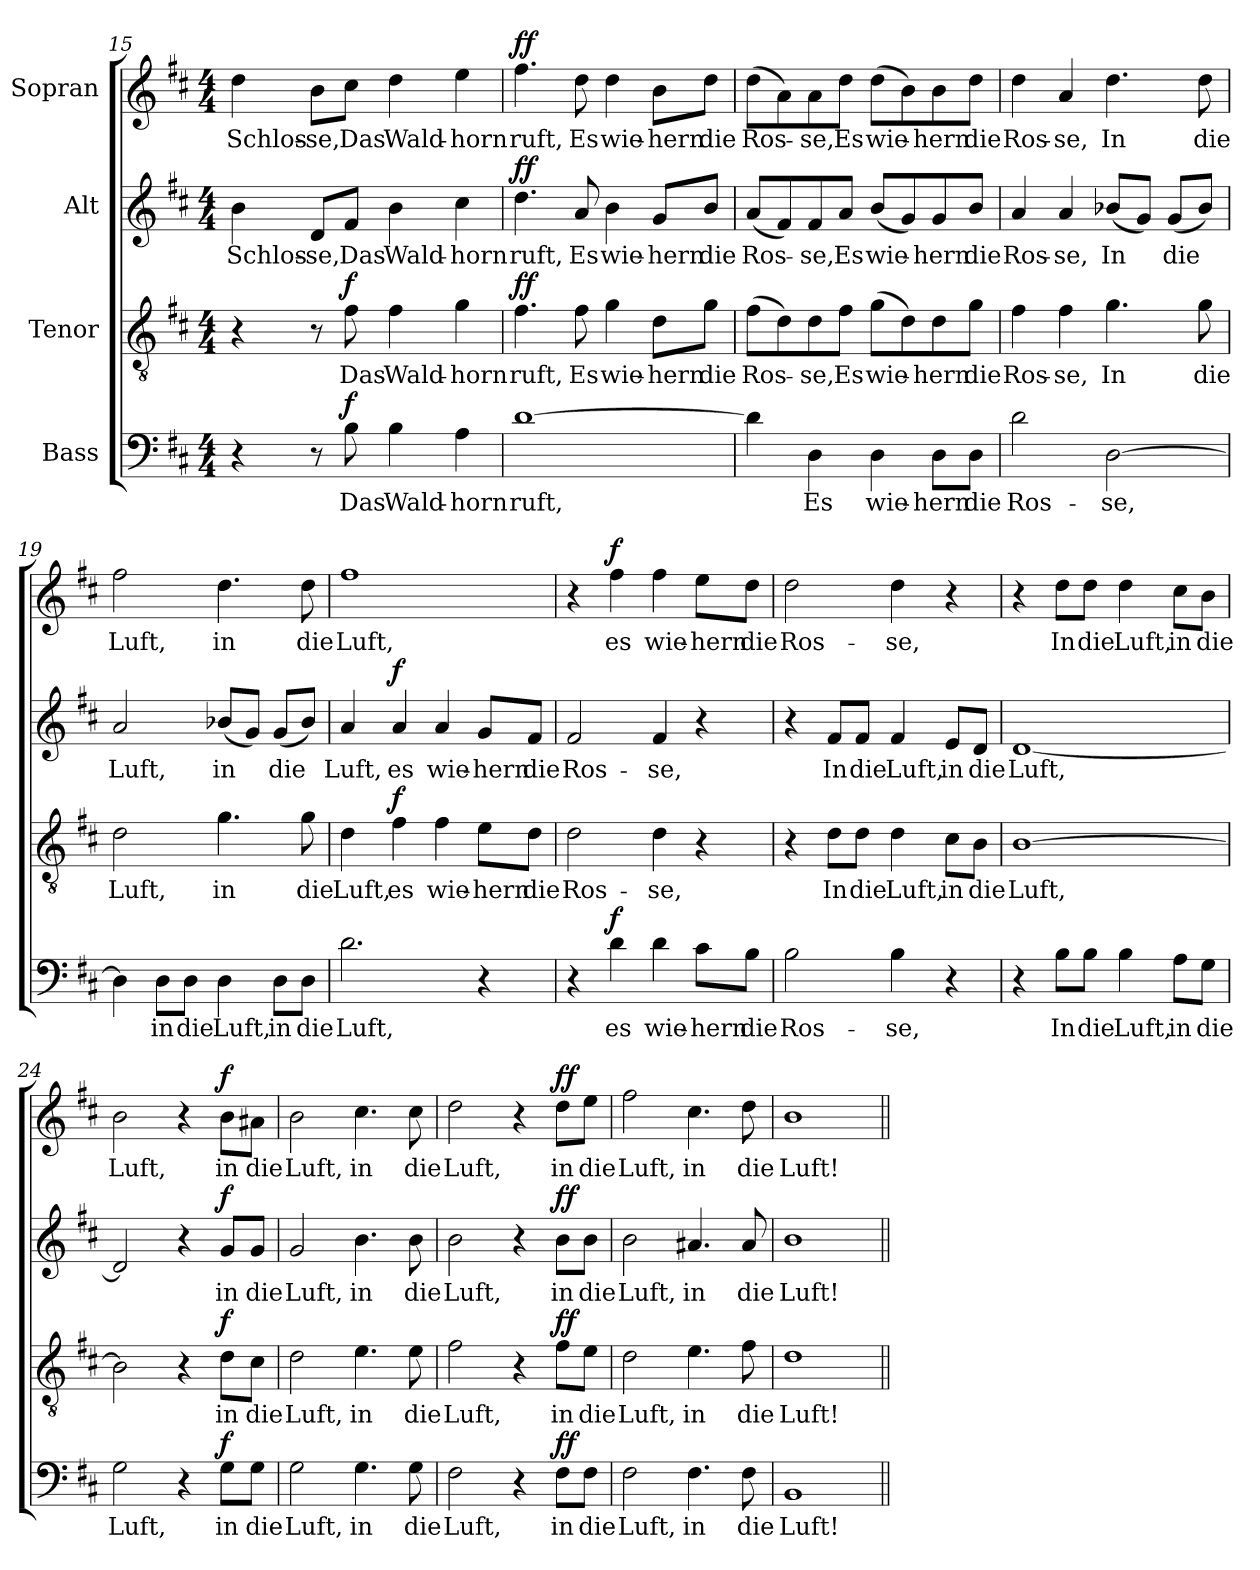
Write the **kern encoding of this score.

**kern	**text	**dynam	**kern	**text	**dynam	**kern	**text	**dynam	**kern	**text	**dynam
*part4	*part4	*part4	*part3	*part3	*part3	*part2	*part2	*part2	*part1	*part1	*part1
*staff4	*staff4	*staff4	*staff3	*staff3	*staff3	*staff2	*staff2	*staff2	*staff1	*staff1	*staff1
*I"Bass	*	*	*I"Tenor	*	*	*I"Alt	*	*	*I"Sopran	*	*
*clefF4	*	*	*clefGv2	*	*	*clefG2	*	*	*clefG2	*	*
*k[f#c#]	*	*	*k[f#c#]	*	*	*k[f#c#]	*	*	*k[f#c#]	*	*
*D:	*	*	*D:	*	*	*D:	*	*	*D:	*	*
*M4/4	*	*	*M4/4	*	*	*M4/4	*	*	*M4/4	*	*
=15	=15	=15	=15	=15	=15	=15	=15	=15	=15	=15	=15
!	!	!	!	!	!	!	!LO:LY:b	!	!	!LO:LY:b	!
4r	.	.	4r	.	.	4b\	Schlos-	.	4dd\	Schlos-	.
!	!	!	!	!	!	!	!LO:LY:b	!	!	!LO:LY:b	!
8r	.	.	8r	.	.	8d/L	-se,	.	8b\L	-se,	.
!	!LO:LY:b	!LO:DY:b	!	!LO:LY:b	!LO:DY:b	!	!LO:LY:b	!	!	!LO:LY:b	!
8B\	Das	f	8f#\	Das	f	8f#/J	Das	.	8cc#\J	Das	.
!	!LO:LY:b	!	!	!LO:LY:b	!	!	!LO:LY:b	!	!	!LO:LY:b	!
4B\	Wald-	.	4f#\	Wald-	.	4b\	Wald-	.	4dd\	Wald-	.
!	!LO:LY:b	!	!	!LO:LY:b	!	!	!LO:LY:b	!	!	!LO:LY:b	!
4A\	-horn	.	4g\	-horn	.	4cc#\	-horn	.	4ee\	-horn	.
=16	=16	=16	=16	=16	=16	=16	=16	=16	=16	=16	=16
!	!LO:LY:b	!	!	!LO:LY:b	!LO:DY:b	!	!LO:LY:b	!LO:DY:b	!	!LO:LY:b	!LO:DY:b
[1d	ruft,	.	4.f#\	ruft,	ff	4.dd\	ruft,	ff	4.ff#\	ruft,	ff
!	!	!	!	!LO:LY:b	!	!	!LO:LY:b	!	!	!LO:LY:b	!
.	.	.	8f#\	Es	.	8a/	Es	.	8dd\	Es	.
!	!	!	!	!LO:LY:b	!	!	!LO:LY:b	!	!	!LO:LY:b	!
.	.	.	4g\	wie-	.	4b\	wie-	.	4dd\	wie-	.
!	!	!	!	!LO:LY:b	!	!	!LO:LY:b	!	!	!LO:LY:b	!
.	.	.	8d\L	-hern	.	8g/L	-hern	.	8b\L	-hern	.
!	!	!	!	!LO:LY:b	!	!	!LO:LY:b	!	!	!LO:LY:b	!
.	.	.	8g\J	die	.	8b/J	die	.	8dd\J	die	.
!!LO:PB:g=z
=17	=17	=17	=17	=17	=17	=17	=17	=17	=17	=17	=17
!	!	!	!	!LO:LY:b	!	!	!LO:LY:b	!	!	!LO:LY:b	!
4d\]	.	.	(>8f#\L	Ros-	.	(<8a/L	Ros-	.	(>8dd\L	Ros-	.
.	.	.	8d\)	.	.	8f#/)	.	.	8a\)	.	.
!	!LO:LY:b	!	!	!LO:LY:b	!	!	!LO:LY:b	!	!	!LO:LY:b	!
4D\	Es	.	8d\	-se,	.	8f#/	-se,	.	8a\	-se,	.
!	!	!	!	!LO:LY:b	!	!	!LO:LY:b	!	!	!LO:LY:b	!
.	.	.	8f#\J	Es	.	8a/J	Es	.	8dd\J	Es	.
!	!LO:LY:b	!	!	!LO:LY:b	!	!	!LO:LY:b	!	!	!LO:LY:b	!
4D\	wie-	.	(>8g\L	wie-	.	(<8b/L	wie-	.	(>8dd\L	wie-	.
.	.	.	8d\)	.	.	8g/)	.	.	8b\)	.	.
!	!LO:LY:b	!	!	!LO:LY:b	!	!	!LO:LY:b	!	!	!LO:LY:b	!
8D\L	-hern	.	8d\	-hern	.	8g/	-hern	.	8b\	-hern	.
!	!LO:LY:b	!	!	!LO:LY:b	!	!	!LO:LY:b	!	!	!LO:LY:b	!
8D\J	die	.	8g\J	die	.	8b/J	die	.	8dd\J	die	.
=18	=18	=18	=18	=18	=18	=18	=18	=18	=18	=18	=18
!	!LO:LY:b	!	!	!LO:LY:b	!	!	!LO:LY:b	!	!	!LO:LY:b	!
2d\	Ros-	.	4f#\	Ros-	.	4a/	Ros-	.	4dd\	Ros-	.
!	!	!	!	!LO:LY:b	!	!	!LO:LY:b	!	!	!LO:LY:b	!
.	.	.	4f#\	-se,	.	4a/	-se,	.	4a/	-se,	.
!	!LO:LY:b	!	!	!LO:LY:b	!	!	!LO:LY:b	!	!	!LO:LY:b	!
[2D\	-se,	.	4.g\	In	.	(<8b-X/L	In	.	4.dd\	In	.
.	.	.	.	.	.	8g/J)	.	.	.	.	.
!	!	!	!	!	!	!	!LO:LY:b	!	!	!	!
.	.	.	.	.	.	(<8g/L	die	.	.	.	.
!	!	!	!	!LO:LY:b	!	!	!	!	!	!LO:LY:b	!
.	.	.	8g\	die	.	8b-/J)	.	.	8dd\	die	.
=19	=19	=19	=19	=19	=19	=19	=19	=19	=19	=19	=19
!	!	!	!	!LO:LY:b	!	!	!LO:LY:b	!	!	!LO:LY:b	!
4D\]	.	.	2d\	Luft,	.	2a/	Luft,	.	2ff#\	Luft,	.
!	!LO:LY:b	!	!	!	!	!	!	!	!	!	!
8D\L	in	.	.	.	.	.	.	.	.	.	.
!	!LO:LY:b	!	!	!	!	!	!	!	!	!	!
8D\J	die	.	.	.	.	.	.	.	.	.	.
!	!LO:LY:b	!	!	!LO:LY:b	!	!	!LO:LY:b	!	!	!LO:LY:b	!
4D\	Luft,	.	4.g\	in	.	(<8b-X/L	in	.	4.dd\	in	.
.	.	.	.	.	.	8g/J)	.	.	.	.	.
!	!LO:LY:b	!	!	!	!	!	!LO:LY:b	!	!	!	!
8D\L	in	.	.	.	.	(<8g/L	die	.	.	.	.
!	!LO:LY:b	!	!	!LO:LY:b	!	!	!	!	!	!LO:LY:b	!
8D\J	die	.	8g\	die	.	8b-/J)	.	.	8dd\	die	.
!!LO:LB:g=z
=20	=20	=20	=20	=20	=20	=20	=20	=20	=20	=20	=20
!	!LO:LY:b	!	!	!LO:LY:b	!	!	!LO:LY:b	!	!	!LO:LY:b	!
2.d\	Luft,	.	4d\	Luft,	.	4a/	Luft,	.	1ff#	Luft,	.
!	!	!	!	!LO:LY:b	!LO:DY:b	!	!LO:LY:b	!LO:DY:b	!	!	!
.	.	.	4f#\	es	f	4a/	es	f	.	.	.
!	!	!	!	!LO:LY:b	!	!	!LO:LY:b	!	!	!	!
.	.	.	4f#\	wie-	.	4a/	wie-	.	.	.	.
!	!	!	!	!LO:LY:b	!	!	!LO:LY:b	!	!	!	!
4r	.	.	8e\L	-hern	.	8g/L	-hern	.	.	.	.
!	!	!	!	!LO:LY:b	!	!	!LO:LY:b	!	!	!	!
.	.	.	8d\J	die	.	8f#/J	die	.	.	.	.
=21	=21	=21	=21	=21	=21	=21	=21	=21	=21	=21	=21
!	!	!	!	!LO:LY:b	!	!	!LO:LY:b	!	!	!	!
4r	.	.	2d\	Ros-	.	2f#/	Ros-	.	4r	.	.
!	!LO:LY:b	!LO:DY:b	!	!	!	!	!	!	!	!LO:LY:b	!LO:DY:b
4d\	es	f	.	.	.	.	.	.	4ff#\	es	f
!	!LO:LY:b	!	!	!LO:LY:b	!	!	!LO:LY:b	!	!	!LO:LY:b	!
4d\	wie-	.	4d\	-se,	.	4f#/	-se,	.	4ff#\	wie-	.
!	!LO:LY:b	!	!	!	!	!	!	!	!	!LO:LY:b	!
8c#\L	-hern	.	4r	.	.	4r	.	.	8ee\L	-hern	.
!	!LO:LY:b	!	!	!	!	!	!	!	!	!LO:LY:b	!
8B\J	die	.	.	.	.	.	.	.	8dd\J	die	.
=22	=22	=22	=22	=22	=22	=22	=22	=22	=22	=22	=22
!	!LO:LY:b	!	!	!	!	!	!	!	!	!LO:LY:b	!
2B\	Ros-	.	4r	.	.	4r	.	.	2dd\	Ros-	.
!	!	!	!	!LO:LY:b	!	!	!LO:LY:b	!	!	!	!
.	.	.	8d\L	In	.	8f#/L	In	.	.	.	.
!	!	!	!	!LO:LY:b	!	!	!LO:LY:b	!	!	!	!
.	.	.	8d\J	die	.	8f#/J	die	.	.	.	.
!	!LO:LY:b	!	!	!LO:LY:b	!	!	!LO:LY:b	!	!	!LO:LY:b	!
4B\	-se,	.	4d\	Luft,	.	4f#/	Luft,	.	4dd\	-se,	.
!	!	!	!	!LO:LY:b	!	!	!LO:LY:b	!	!	!	!
4r	.	.	8c#\L	in	.	8e/L	in	.	4r	.	.
!	!	!	!	!LO:LY:b	!	!	!LO:LY:b	!	!	!	!
.	.	.	8B\J	die	.	8d/J	die	.	.	.	.
=23	=23	=23	=23	=23	=23	=23	=23	=23	=23	=23	=23
!	!	!	!	!LO:LY:b	!	!	!LO:LY:b	!	!	!	!
4r	.	.	[1B	Luft,	.	[1d	Luft,	.	4r	.	.
!	!LO:LY:b	!	!	!	!	!	!	!	!	!LO:LY:b	!
8B\L	In	.	.	.	.	.	.	.	8dd\L	In	.
!	!LO:LY:b	!	!	!	!	!	!	!	!	!LO:LY:b	!
8B\J	die	.	.	.	.	.	.	.	8dd\J	die	.
!	!LO:LY:b	!	!	!	!	!	!	!	!	!LO:LY:b	!
4B\	Luft,	.	.	.	.	.	.	.	4dd\	Luft,	.
!	!LO:LY:b	!	!	!	!	!	!	!	!	!LO:LY:b	!
8A\L	in	.	.	.	.	.	.	.	8cc#\L	in	.
!	!LO:LY:b	!	!	!	!	!	!	!	!	!LO:LY:b	!
8G\J	die	.	.	.	.	.	.	.	8b\J	die	.
=24	=24	=24	=24	=24	=24	=24	=24	=24	=24	=24	=24
!	!LO:LY:b	!	!	!	!	!	!	!	!	!LO:LY:b	!
2G\	Luft,	.	2B\]	.	.	2d/]	.	.	2b\	Luft,	.
4r	.	.	4r	.	.	4r	.	.	4r	.	.
!	!LO:LY:b	!LO:DY:b	!	!LO:LY:b	!LO:DY:b	!	!LO:LY:b	!LO:DY:b	!	!LO:LY:b	!LO:DY:b
8G\L	in	f	8d\L	in	f	8g/L	in	f	8b\L	in	f
!	!LO:LY:b	!	!	!LO:LY:b	!	!	!LO:LY:b	!	!	!LO:LY:b	!
8G\J	die	.	8c#\J	die	.	8g/J	die	.	8a#X\J	die	.
!!LO:LB:g=z
=25	=25	=25	=25	=25	=25	=25	=25	=25	=25	=25	=25
!	!LO:LY:b	!	!	!LO:LY:b	!	!	!LO:LY:b	!	!	!LO:LY:b	!
2G\	Luft,	.	2d\	Luft,	.	2g/	Luft,	.	2b\	Luft,	.
!	!LO:LY:b	!	!	!LO:LY:b	!	!	!LO:LY:b	!	!	!LO:LY:b	!
4.G\	in	.	4.e\	in	.	4.b\	in	.	4.cc#\	in	.
!	!LO:LY:b	!	!	!LO:LY:b	!	!	!LO:LY:b	!	!	!LO:LY:b	!
8G\	die	.	8e\	die	.	8b\	die	.	8cc#\	die	.
=26	=26	=26	=26	=26	=26	=26	=26	=26	=26	=26	=26
!	!LO:LY:b	!	!	!LO:LY:b	!	!	!LO:LY:b	!	!	!LO:LY:b	!
2F#\	Luft,	.	2f#\	Luft,	.	2b\	Luft,	.	2dd\	Luft,	.
4r	.	.	4r	.	.	4r	.	.	4r	.	.
!	!LO:LY:b	!LO:DY:b	!	!LO:LY:b	!LO:DY:b	!	!LO:LY:b	!LO:DY:b	!	!LO:LY:b	!LO:DY:b
8F#\L	in	ff	8f#\L	in	ff	8b\L	in	ff	8dd\L	in	ff
!	!LO:LY:b	!	!	!LO:LY:b	!	!	!LO:LY:b	!	!	!LO:LY:b	!
8F#\J	die	.	8e\J	die	.	8b\J	die	.	8ee\J	die	.
=27	=27	=27	=27	=27	=27	=27	=27	=27	=27	=27	=27
!	!LO:LY:b	!	!	!LO:LY:b	!	!	!LO:LY:b	!	!	!LO:LY:b	!
2F#\	Luft,	.	2d\	Luft,	.	2b\	Luft,	.	2ff#\	Luft,	.
!	!LO:LY:b	!	!	!LO:LY:b	!	!	!LO:LY:b	!	!	!LO:LY:b	!
4.F#\	in	.	4.e\	in	.	4.a#X/	in	.	4.cc#\	in	.
!	!LO:LY:b	!	!	!LO:LY:b	!	!	!LO:LY:b	!	!	!LO:LY:b	!
8F#\	die	.	8f#\	die	.	8a#/	die	.	8dd\	die	.
=28	=28	=28	=28	=28	=28	=28	=28	=28	=28	=28	=28
!	!LO:LY:b	!	!	!LO:LY:b	!	!	!LO:LY:b	!	!	!LO:LY:b	!
1BB	Luft!	.	1d	Luft!	.	1b	Luft!	.	1b	Luft!	.
=||	=||	=||	=||	=||	=||	=||	=||	=||	=||	=||	=||
*-	*-	*-	*-	*-	*-	*-	*-	*-	*-	*-	*-
